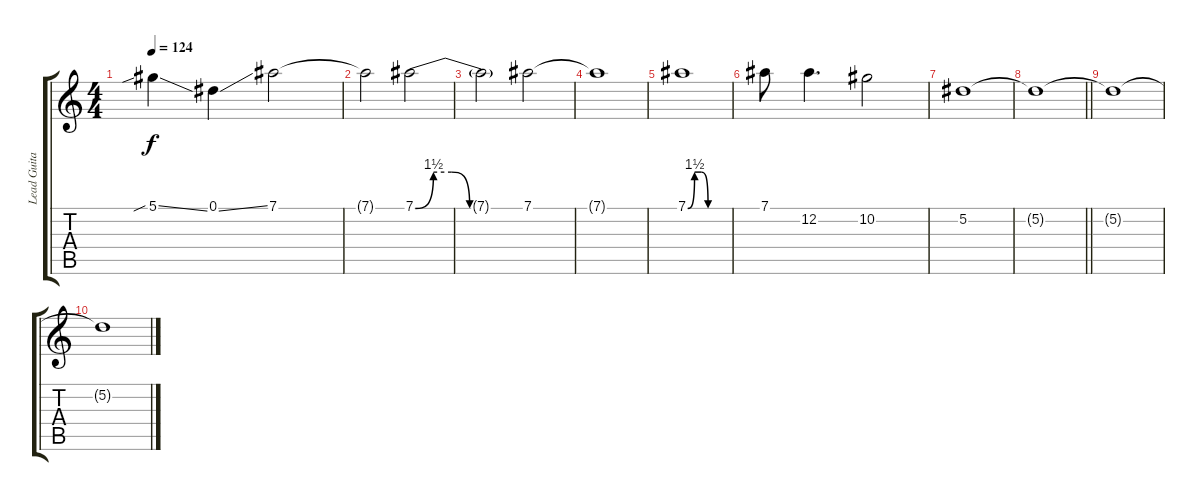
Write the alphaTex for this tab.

\track ("Lead Guitar" "Lead Guita") {instrument overdrivenguitar}
\staff {score tabs}
\tuning (Eb4 Bb3 Gb3 Db3 Ab2 Eb2) {hide}
\ts (4 4)
\tempo 124
\clef g2
\ks c
5.1{sib ss}.4{dy f volume 1 instrument overdrivenguitar} 0.1{ss}.4 7.1.2 |
7.1{t}.2 7.1{be (custom 0 0 10 6 20 6 30 0 60 0)}.2 |
7.1{t}.2 7.1.2 |
7.1{t}.1 |
7.1{be (custom 0 0 10 6 20 6 30 0 60 0)}.1 |
7.1.8 12.2.4{d} 10.2.2 |
5.2.1 |
\barLineRight lightlight
5.2{t}.1 |
5.2{t}.1 |
5.2{t}.1
